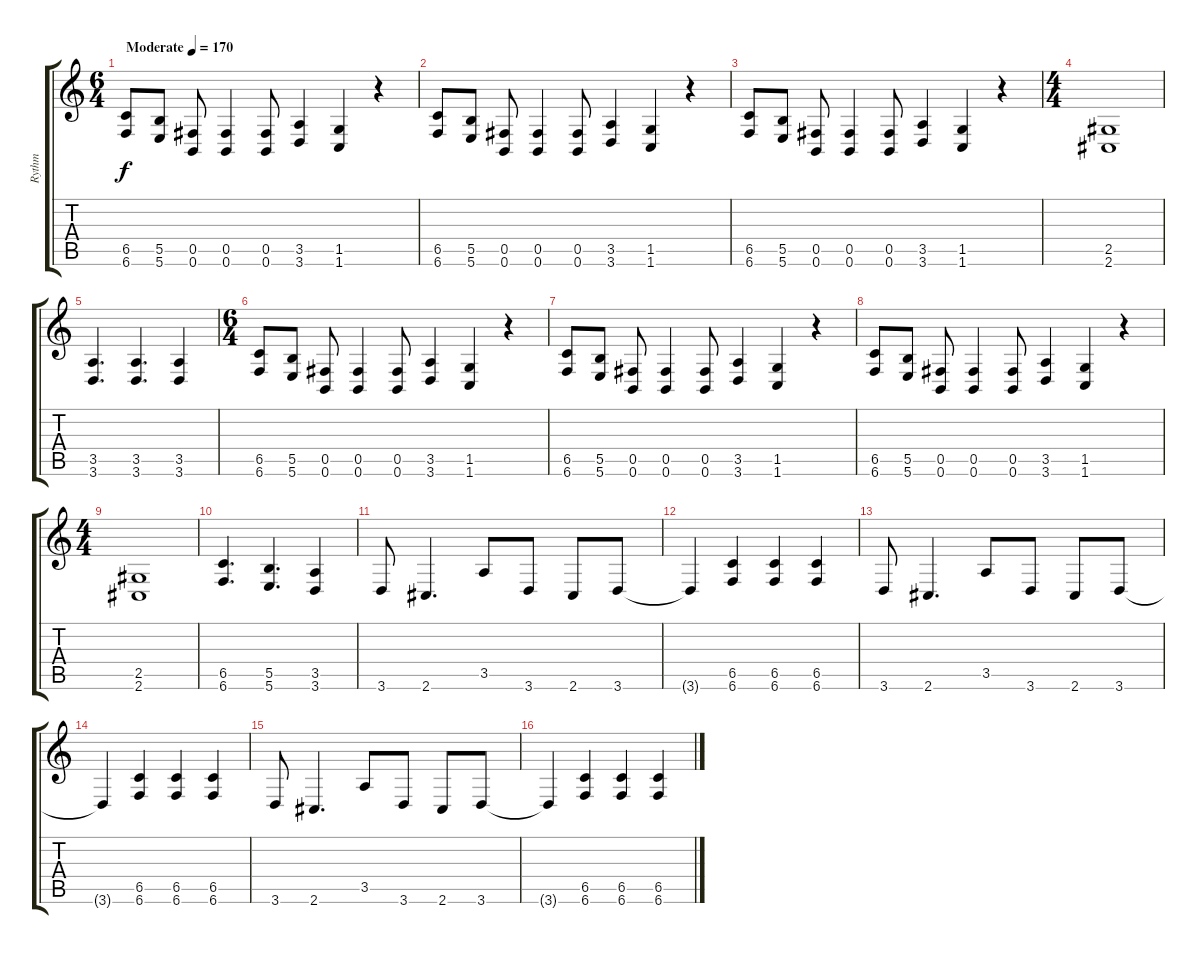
\track ("Rythm" "Rythm") {instrument overdrivenguitar}
\staff {score tabs}
\tuning (Db4 Ab3 E3 B2 Gb2 B1) {hide}
\ts (6 4)
\tempo (170 "Moderate")
\clef g2
\ks c
(6.5 6.6).8{dy f instrument overdrivenguitar} (5.5 5.6).8 (0.5 0.6).8 (0.5 0.6).4 (0.5 0.6).8 (3.5 3.6).4 (1.5 1.6).4 r.4 |
(6.5 6.6).8 (5.5 5.6).8 (0.5 0.6).8 (0.5 0.6).4 (0.5 0.6).8 (3.5 3.6).4 (1.5 1.6).4 r.4 |
(6.5 6.6).8 (5.5 5.6).8 (0.5 0.6).8 (0.5 0.6).4 (0.5 0.6).8 (3.5 3.6).4 (1.5 1.6).4 r.4 |
\ts (4 4)
(2.5 2.6).1 |
(3.5 3.6).4{d} (3.5 3.6).4{d} (3.5 3.6).4 |
\ts (6 4)
(6.5 6.6).8 (5.5 5.6).8 (0.5 0.6).8 (0.5 0.6).4 (0.5 0.6).8 (3.5 3.6).4 (1.5 1.6).4 r.4 |
(6.5 6.6).8 (5.5 5.6).8 (0.5 0.6).8 (0.5 0.6).4 (0.5 0.6).8 (3.5 3.6).4 (1.5 1.6).4 r.4 |
(6.5 6.6).8 (5.5 5.6).8 (0.5 0.6).8 (0.5 0.6).4 (0.5 0.6).8 (3.5 3.6).4 (1.5 1.6).4 r.4 |
\ts (4 4)
(2.5 2.6).1 |
(6.5 6.6).4{d} (5.5 5.6).4{d} (3.5 3.6).4 |
3.6.8 2.6.4{d} 3.5.8 3.6.8 2.6.8 3.6.8 |
3.6{t}.4 (6.5 6.6).4 (6.5 6.6).4 (6.5 6.6).4 |
3.6.8 2.6.4{d} 3.5.8 3.6.8 2.6.8 3.6.8 |
3.6{t}.4 (6.5 6.6).4 (6.5 6.6).4 (6.5 6.6).4 |
3.6.8 2.6.4{d} 3.5.8 3.6.8 2.6.8 3.6.8 |
3.6{t}.4 (6.5 6.6).4 (6.5 6.6).4 (6.5 6.6).4
